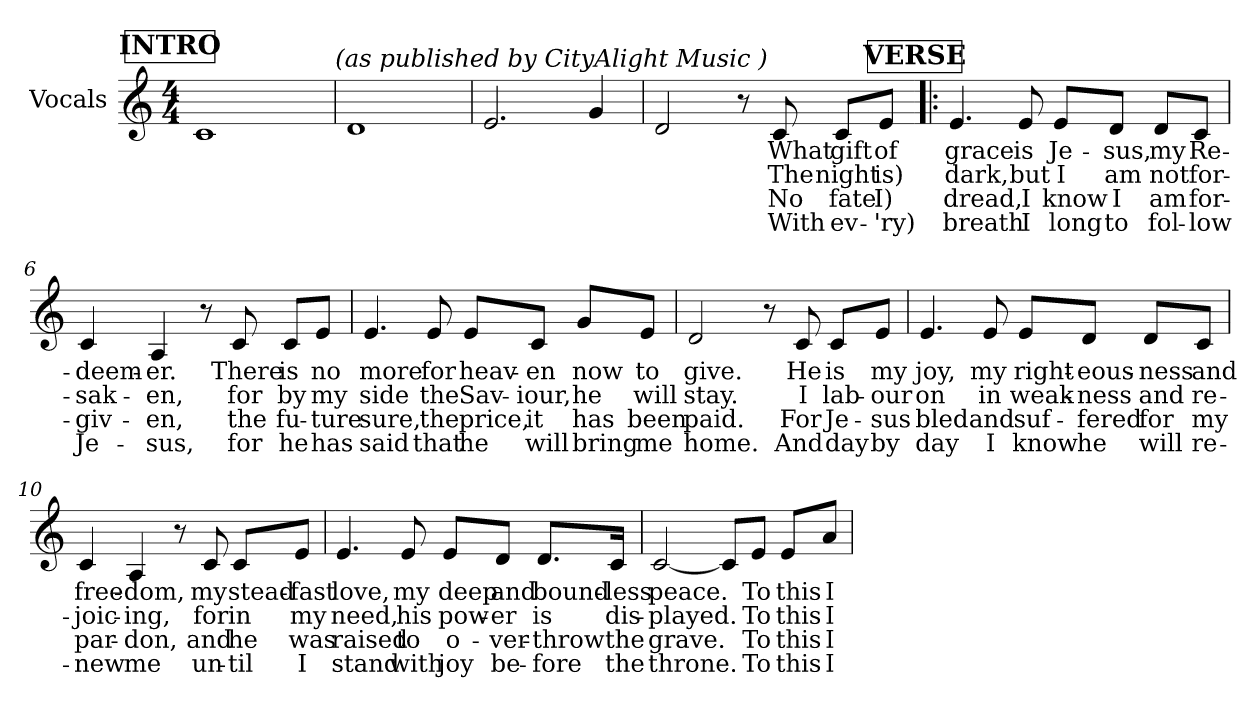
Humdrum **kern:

**kern	**text	**text	**text	**text
*part1	*part1	*part1	*part1	*part1
*staff1	*staff1	*staff1	*staff1	*staff1
*I"Vocals	*	*	*	*
*clefG2	*	*	*	*
*k[]	*	*	*	*
*C:	*	*	*	*
*M4/4	*	*	*	*
*MM75	*	*	*	*
!!LO:REH:place=s1:a:B:t=INTRO
=1	=1	=1	=1	=1
1c!	.	.	.	.
32ryy	.	.	.	.
!LO:TX:a:i:t=(as published by CityAlight Music )	!	!	!	!
=2	=2	=2	=2	=2
1d!	.	.	.	.
=3	=3	=3	=3	=3
2.e!/	.	.	.	.
4g!/	.	.	.	.
=4	=4	=4	=4	=4
2d!/	.	.	.	.
!	!LO:LY:b	!LO:LY:b	!LO:LY:b	!LO:LY:b
8r	1.	(2.	(3.	(4.
!	!LO:LY:b	!LO:LY:b	!LO:LY:b	!LO:LY:b
8c/	What	The	No	With
!	!LO:LY:b	!LO:LY:b	!LO:LY:b	!LO:LY:b
8c/L	gift	night	fate	ev-
!	!LO:LY:b	!LO:LY:b	!LO:LY:b	!LO:LY:b
8e/J	of	is)	I)	-'ry)
!!LO:LB:g=z
!!LO:REH:place=s1:a:B:t=VERSE
=5!|:	=5!|:	=5!|:	=5!|:	=5!|:
!	!LO:LY:b	!LO:LY:b	!LO:LY:b	!LO:LY:b
4.e/	grace	dark,	dread,	breath
!	!LO:LY:b	!LO:LY:b	!LO:LY:b	!LO:LY:b
8e/	is	but	I	I
!	!LO:LY:b	!LO:LY:b	!LO:LY:b	!LO:LY:b
8e/L	Je-	I	know	long
!	!LO:LY:b	!LO:LY:b	!LO:LY:b	!LO:LY:b
8d/J	-sus,	am	I	to
!	!LO:LY:b	!LO:LY:b	!LO:LY:b	!LO:LY:b
8d/L	my	not	am	fol-
!	!LO:LY:b	!LO:LY:b	!LO:LY:b	!LO:LY:b
8c/J	Re-	for-	for-	-low
=6	=6	=6	=6	=6
!	!LO:LY:b	!LO:LY:b	!LO:LY:b	!LO:LY:b
4c/	-deem-	-sak-	-giv-	Je-
!	!LO:LY:b	!LO:LY:b	!LO:LY:b	!LO:LY:b
4A/	-er.	-en,	-en,	-sus,
8r	.	.	.	.
!	!LO:LY:b	!LO:LY:b	!LO:LY:b	!LO:LY:b
8c/	There	for	the	for
!	!LO:LY:b	!LO:LY:b	!LO:LY:b	!LO:LY:b
8c/L	is	by	fu-	he
!	!LO:LY:b	!LO:LY:b	!LO:LY:b	!LO:LY:b
8e/J	no	my	-ture	has
=7	=7	=7	=7	=7
!	!LO:LY:b	!LO:LY:b	!LO:LY:b	!LO:LY:b
4.e/	more	side	sure,	said
!	!LO:LY:b	!LO:LY:b	!LO:LY:b	!LO:LY:b
8e/	for	the	the	that
!	!LO:LY:b	!LO:LY:b	!LO:LY:b	!LO:LY:b
8e/L	heav-	Sav-	price,	he
!	!LO:LY:b	!LO:LY:b	!LO:LY:b	!LO:LY:b
8c/J	-en	-iour,	it	will
!	!LO:LY:b	!LO:LY:b	!LO:LY:b	!LO:LY:b
8g/L	now	he	has	bring
!	!LO:LY:b	!LO:LY:b	!LO:LY:b	!LO:LY:b
8e/J	to	will	been	me
!!LO:LB:g=z
=8	=8	=8	=8	=8
!	!LO:LY:b	!LO:LY:b	!LO:LY:b	!LO:LY:b
2d/	give.	stay.	paid.	home.
8r	.	.	.	.
!	!LO:LY:b	!LO:LY:b	!LO:LY:b	!LO:LY:b
8c/	He	I	For	And
!	!LO:LY:b	!LO:LY:b	!LO:LY:b	!LO:LY:b
8c/L	is	lab-	Je-	day
!	!LO:LY:b	!LO:LY:b	!LO:LY:b	!LO:LY:b
8e/J	my	-our	-sus	by
=9	=9	=9	=9	=9
!	!LO:LY:b	!LO:LY:b	!LO:LY:b	!LO:LY:b
4.e/	joy,	on	bled	day
!	!LO:LY:b	!LO:LY:b	!LO:LY:b	!LO:LY:b
8e/	my	in	and	I
!	!LO:LY:b	!LO:LY:b	!LO:LY:b	!LO:LY:b
8e/L	right-	weak-	suf-	know
!	!LO:LY:b	!LO:LY:b	!LO:LY:b	!LO:LY:b
8d/J	-eous-	-ness	-fered	he
!	!LO:LY:b	!LO:LY:b	!LO:LY:b	!LO:LY:b
8d/L	-ness	and	for	will
!	!LO:LY:b	!LO:LY:b	!LO:LY:b	!LO:LY:b
8c/J	and	re-	my	re-
=10	=10	=10	=10	=10
!	!LO:LY:b	!LO:LY:b	!LO:LY:b	!LO:LY:b
4c/	free-	-joic-	par-	-new
!	!LO:LY:b	!LO:LY:b	!LO:LY:b	!LO:LY:b
4A/	-dom,	-ing,	-don,	me
8r	.	.	.	.
!	!LO:LY:b	!LO:LY:b	!LO:LY:b	!LO:LY:b
8c/	my	for	and	un-
!	!LO:LY:b	!LO:LY:b	!LO:LY:b	!LO:LY:b
8c/L	stead-	in	he	-til
!	!LO:LY:b	!LO:LY:b	!LO:LY:b	!LO:LY:b
8e/J	-fast	my	was	I
!!LO:LB:g=z
=11	=11	=11	=11	=11
!	!LO:LY:b	!LO:LY:b	!LO:LY:b	!LO:LY:b
4.e/	love,	need,	raised	stand
!	!LO:LY:b	!LO:LY:b	!LO:LY:b	!LO:LY:b
8e/	my	his	to	with
!	!LO:LY:b	!LO:LY:b	!LO:LY:b	!LO:LY:b
8e/L	deep	pow-	o-	joy
!	!LO:LY:b	!LO:LY:b	!LO:LY:b	!LO:LY:b
8d/J	and	-er	-ver-	be-
!	!LO:LY:b	!LO:LY:b	!LO:LY:b	!LO:LY:b
8.d/L	bound-	is	-throw	-fore
!	!LO:LY:b	!LO:LY:b	!LO:LY:b	!LO:LY:b
16c/Jk	-less	dis-	the	the
=12	=12	=12	=12	=12
!	!LO:LY:b	!LO:LY:b	!LO:LY:b	!LO:LY:b
[2c/	peace.	-played.	grave.	throne.
8c/L]	.	.	.	.
!	!LO:LY:b	!LO:LY:b	!LO:LY:b	!LO:LY:b
8e/J	To	To	To	To
!	!LO:LY:b	!LO:LY:b	!LO:LY:b	!LO:LY:b
8e/L	this	this	this	this
!	!LO:LY:b	!LO:LY:b	!LO:LY:b	!LO:LY:b
8a/J	I	I	I	I
=	=	=	=	=
*-	*-	*-	*-	*-
